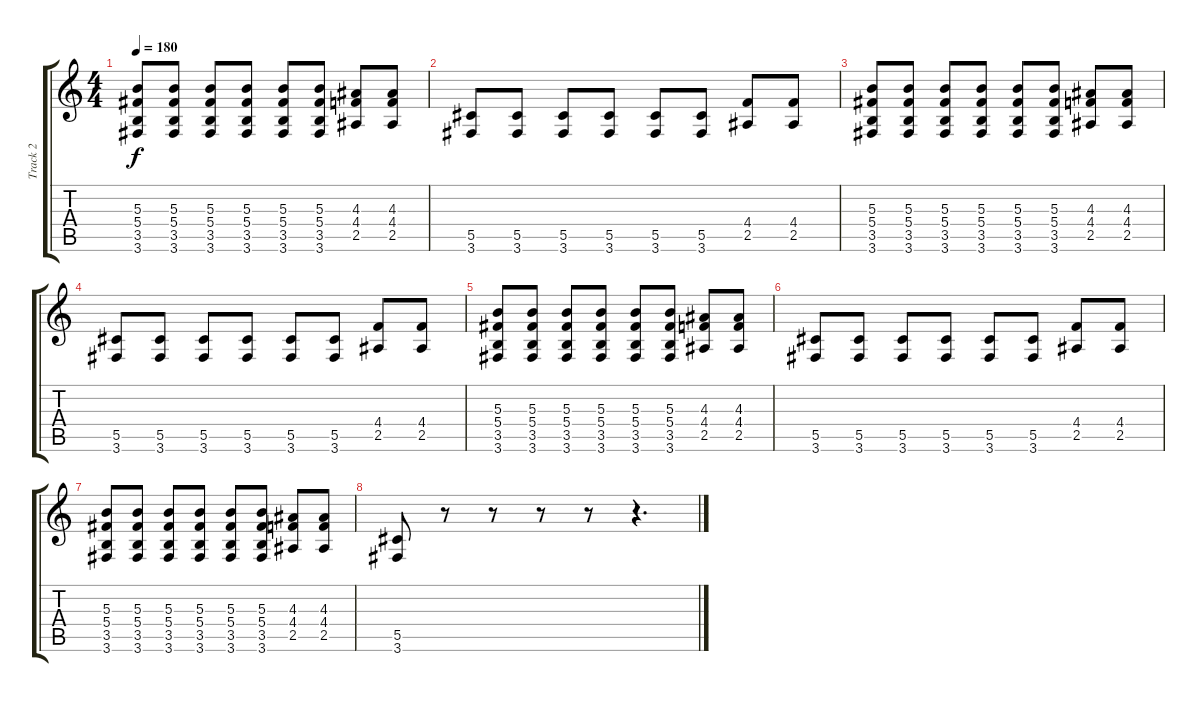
\track ("Track 2" "Track 2") {instrument distortionguitar}
\staff {score tabs}
\tuning (Eb4 Bb3 Gb3 Db3 Ab2 Eb2) {hide}
\ts (4 4)
\tempo 180
\clef g2
\ks c
(5.3 5.4 3.5 3.6).8{dy f} (5.3 5.4 3.5 3.6).8 (5.3 5.4 3.5 3.6).8 (5.3 5.4 3.5 3.6).8 (5.3 5.4 3.5 3.6).8 (5.3 5.4 3.5 3.6).8 (4.3 4.4 2.5).8 (4.3 4.4 2.5).8 |
(5.5 3.6).8 (5.5 3.6).8 (5.5 3.6).8 (5.5 3.6).8 (5.5 3.6).8 (5.5 3.6).8 (4.4 2.5).8 (4.4 2.5).8 |
(5.3 5.4 3.5 3.6).8 (5.3 5.4 3.5 3.6).8 (5.3 5.4 3.5 3.6).8 (5.3 5.4 3.5 3.6).8 (5.3 5.4 3.5 3.6).8 (5.3 5.4 3.5 3.6).8 (4.3 4.4 2.5).8 (4.3 4.4 2.5).8 |
(5.5 3.6).8 (5.5 3.6).8 (5.5 3.6).8 (5.5 3.6).8 (5.5 3.6).8 (5.5 3.6).8 (4.4 2.5).8 (4.4 2.5).8 |
(5.3 5.4 3.5 3.6).8 (5.3 5.4 3.5 3.6).8 (5.3 5.4 3.5 3.6).8 (5.3 5.4 3.5 3.6).8 (5.3 5.4 3.5 3.6).8 (5.3 5.4 3.5 3.6).8 (4.3 4.4 2.5).8 (4.3 4.4 2.5).8 |
(5.5 3.6).8 (5.5 3.6).8 (5.5 3.6).8 (5.5 3.6).8 (5.5 3.6).8 (5.5 3.6).8 (4.4 2.5).8 (4.4 2.5).8 |
(5.3 5.4 3.5 3.6).8 (5.3 5.4 3.5 3.6).8 (5.3 5.4 3.5 3.6).8 (5.3 5.4 3.5 3.6).8 (5.3 5.4 3.5 3.6).8 (5.3 5.4 3.5 3.6).8 (4.3 4.4 2.5).8 (4.3 4.4 2.5).8 |
(5.5 3.6).8 r.8 r.8 r.8 r.8 r.4{d}
